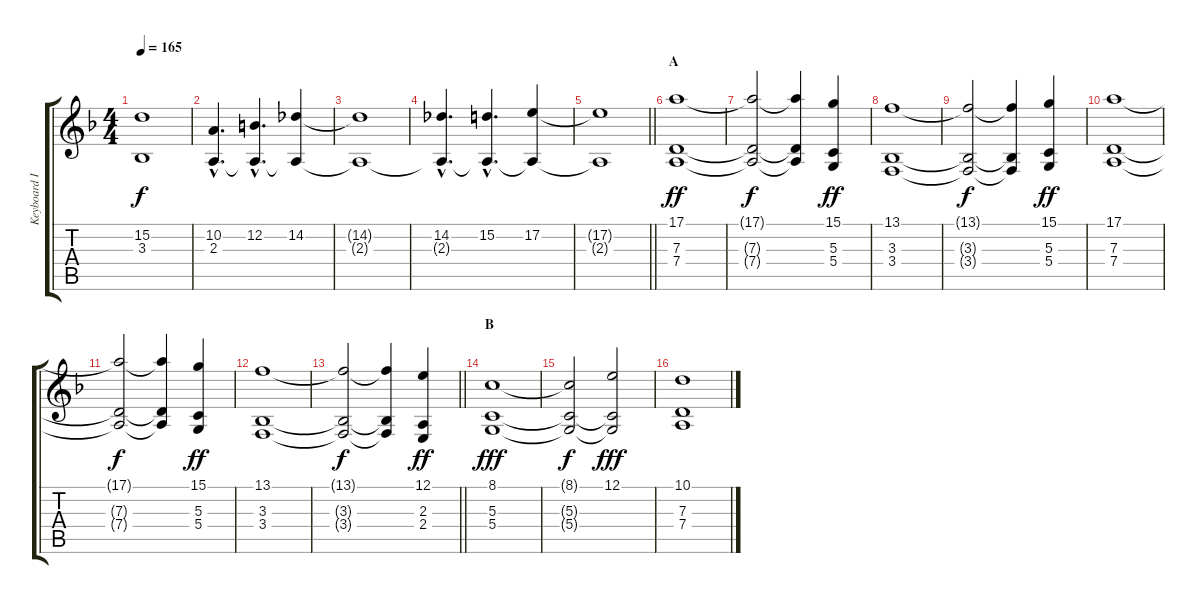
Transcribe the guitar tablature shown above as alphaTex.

\track ("Keyboard I " "Keyboard I") {instrument stringensemble1}
\staff {score tabs}
\tuning (E4 B3 G3 D3 A2 E2) {hide}
\ts (4 4)
\tempo 165
\clef g2
\ks f
(15.2{t} 3.3{t}).1{dy f} |
(10.2{hac} 2.3{hac}).4{d} (12.2{hac} 2.3{hac t}).4{d} (14.2 2.3{t}).4 |
(14.2{t} 2.3{t}).1 |
(14.2{hac} 2.3{hac t}).4{d} (15.2{hac} 2.3{hac t}).4{d} (17.2 2.3{t}).4 |
\barLineRight lightlight
(17.2{t} 2.3{t}).1 |
\section ("" "A")
(17.1 7.3 7.4).1{dy ff} |
(17.1{t} 7.3{t} 7.4{t}).2{dy f} (17.1{t} 7.3{t} 7.4{t}).4 (15.1 5.3 5.4).4{dy ff} |
(13.1 3.3 3.4).1 |
(13.1{t} 3.3{t} 3.4{t}).2{dy f} (13.1{t} 3.3{t} 3.4{t}).4 (15.1 5.3 5.4).4{dy ff} |
(17.1 7.3 7.4).1 |
(17.1{t} 7.3{t} 7.4{t}).2{dy f} (17.1{t} 7.3{t} 7.4{t}).4 (15.1 5.3 5.4).4{dy ff} |
(13.1 3.3 3.4).1 |
\barLineRight lightlight
(13.1{t} 3.3{t} 3.4{t}).2{dy f} (13.1{t} 3.3{t} 3.4{t}).4 (12.1 2.3 2.4).4{dy ff} |
\section ("" "B")
(8.1 5.3 5.4).1{dy fff} |
(8.1{t} 5.3{t} 5.4{t}).2{dy f} (12.1 5.3{t} 5.4{t}).2{dy fff} |
(10.1 7.3 7.4).1
